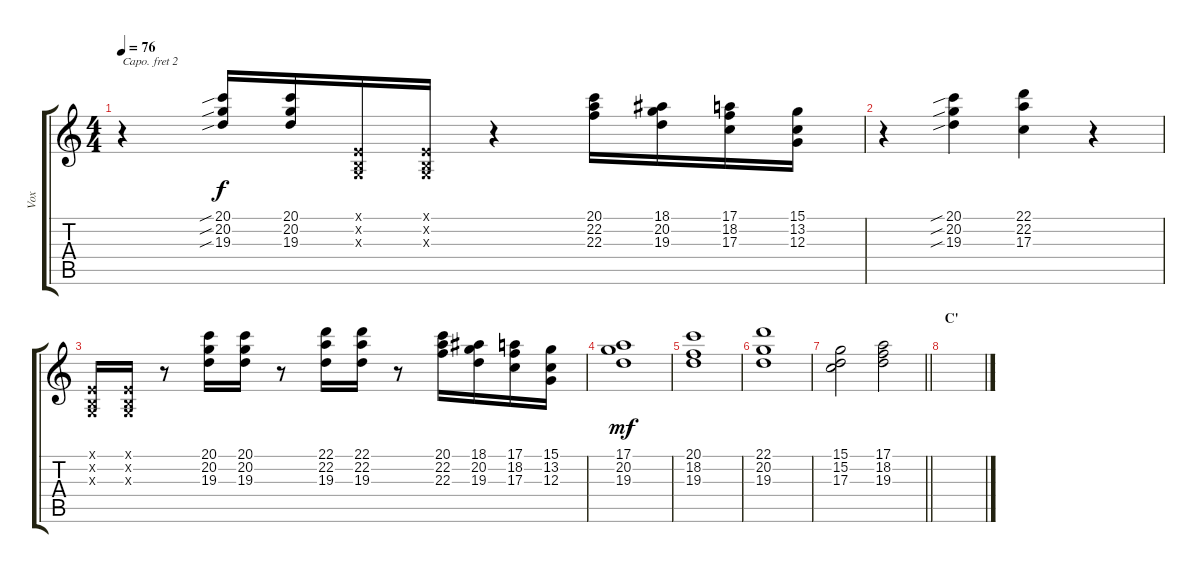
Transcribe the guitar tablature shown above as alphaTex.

\track ("Vox" "Vox") {instrument lead2sawtooth}
\staff {score tabs}
\capo 2
\tuning (D4 A3 F3 C3 G2 C2) {hide}
\ts (4 4)
\tempo 76
\clef g2
\ks c
r.4{dy f} (20.1{sib} 20.2{sib} 19.3{sib}).16 (20.1 20.2 19.3).16 (0.1{x} 0.2{x} 0.3{x}).16 (0.1{x} 0.2{x} 0.3{x}).16 r.4 (20.1 22.2 22.3).16 (18.1 20.2 19.3).16 (17.1 18.2 17.3).16 (15.1 13.2 12.3).16 |
r.4 (20.1{sib} 20.2{sib} 19.3{sib}).4 (22.1 22.2 17.3).4 r.4 |
(0.1{x} 0.2{x} 0.3{x}).16 (0.1{x} 0.2{x} 0.3{x}).16 r.8 (20.1 20.2 19.3).16 (20.1 20.2 19.3).16 r.8 (22.1 22.2 19.3).16 (22.1 22.2 19.3).16 r.8 (20.1 22.2 22.3).16 (18.1 20.2 19.3).16 (17.1 18.2 17.3).16 (15.1 13.2 12.3).16 |
(17.1 20.2 19.3).1{dy mf} |
(20.1 18.2 19.3).1 |
(22.1 20.2 19.3).1 |
\barLineRight lightlight
(15.1 15.2 17.3).2 (17.1 18.2 19.3).2 |
\section ("" "C'")
